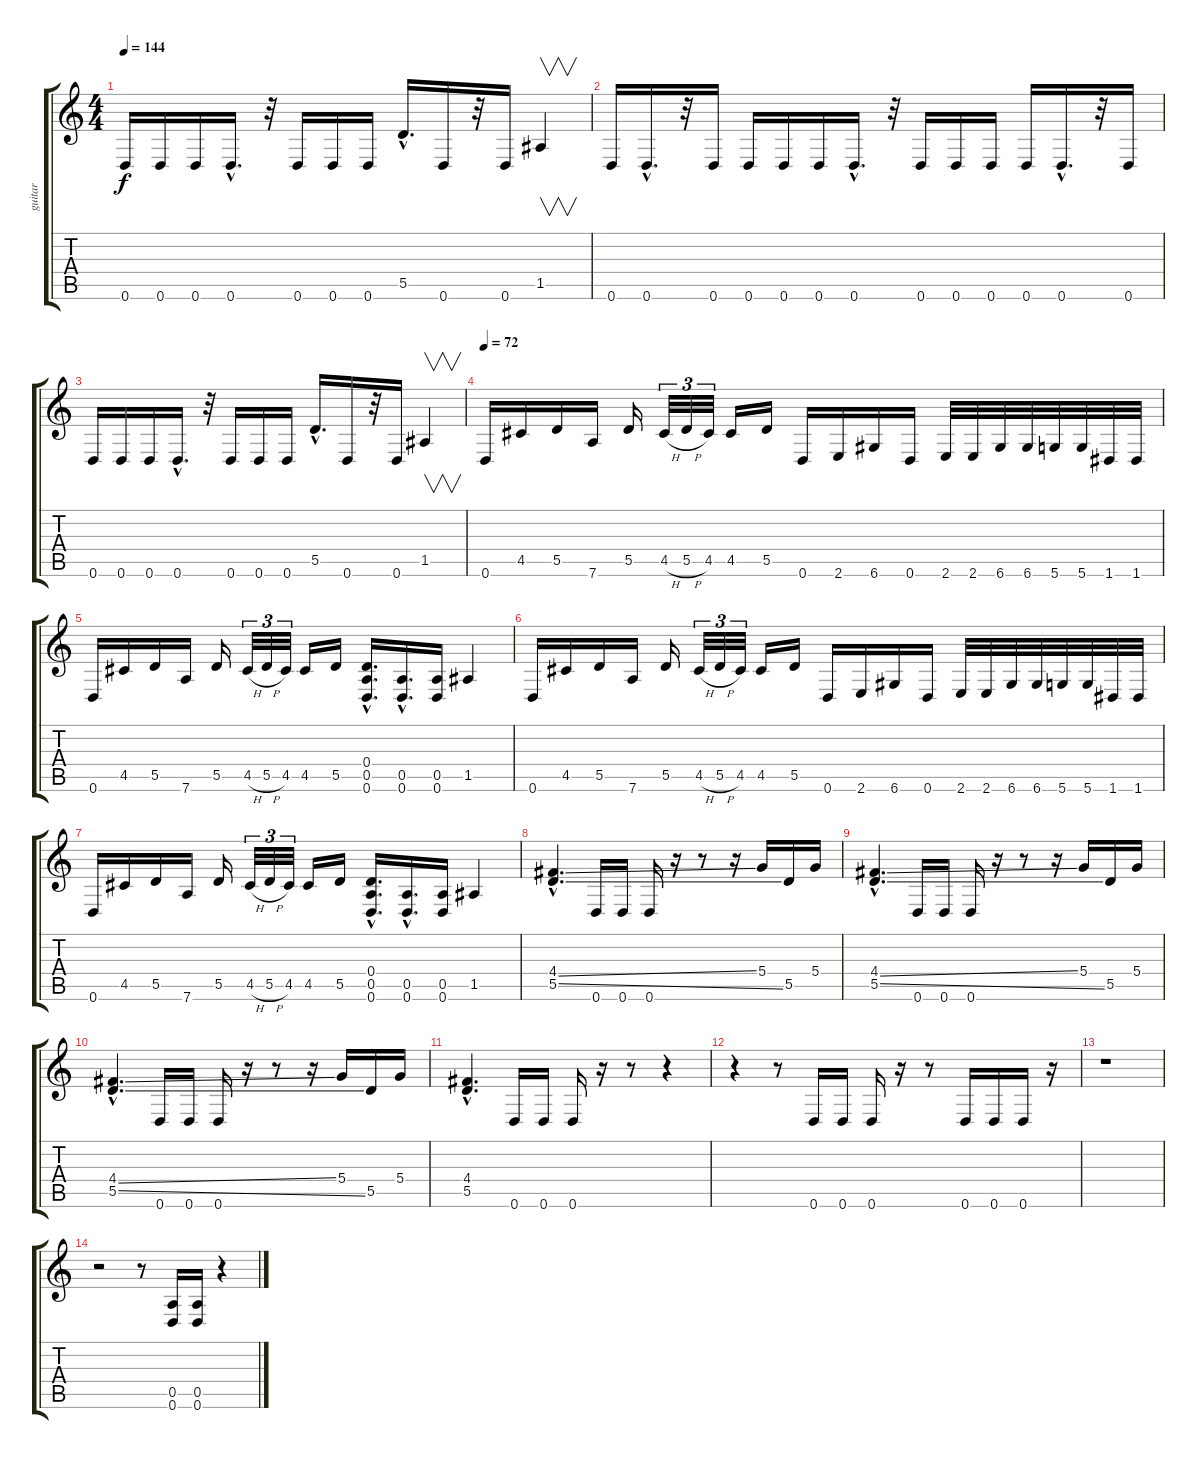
\track ("guitar" "guitar") {instrument distortionguitar}
\staff {score tabs}
\tuning (E4 B3 G3 D3 A2 D2) {hide}
\ts (4 4)
\tempo 144
\clef g2
\ks c
0.6.16{dy f} 0.6.16 0.6.16 0.6{hac}.16{d} r.32 0.6.16 0.6.16 0.6.16 5.5{hac}.16{d} 0.6.16 r.32 0.6.16 1.5.4{v} |
0.6.16 0.6{hac}.16{d} r.32 0.6.16 0.6.16 0.6.16 0.6.16 0.6{hac}.16{d} r.32 0.6.16 0.6.16 0.6.16 0.6.16 0.6{hac}.16{d} r.32 0.6.16 |
0.6.16 0.6.16 0.6.16 0.6{hac}.16{d} r.32 0.6.16 0.6.16 0.6.16 5.5{hac}.16{d} 0.6.16 r.32 0.6.16 1.5.4{v} |
\tempo 72
0.6.16 4.5.16 5.5.16 7.6.16 5.5.16 4.5{h}.32{tu (3 2)} 5.5{h}.32{tu (3 2)} 4.5.32{tu (3 2)} 4.5.16 5.5.16 0.6.16 2.6.16 6.6.16 0.6.16 2.6.32 2.6.32 6.6.32 6.6.32 5.6.32 5.6.32 1.6.32 1.6.32 |
0.6.16 4.5.16 5.5.16 7.6.16 5.5.16 4.5{h}.32{tu (3 2)} 5.5{h}.32{tu (3 2)} 4.5.32{tu (3 2)} 4.5.16 5.5.16 (0.4{hac} 0.5{hac} 0.6{hac}).16{d} (0.5{hac} 0.6{hac}).16{d} (0.5 0.6).16 1.5.4 |
0.6.16 4.5.16 5.5.16 7.6.16 5.5.16 4.5{h}.32{tu (3 2)} 5.5{h}.32{tu (3 2)} 4.5.32{tu (3 2)} 4.5.16 5.5.16 0.6.16 2.6.16 6.6.16 0.6.16 2.6.32 2.6.32 6.6.32 6.6.32 5.6.32 5.6.32 1.6.32 1.6.32 |
0.6.16 4.5.16 5.5.16 7.6.16 5.5.16 4.5{h}.32{tu (3 2)} 5.5{h}.32{tu (3 2)} 4.5.32{tu (3 2)} 4.5.16 5.5.16 (0.4{hac} 0.5{hac} 0.6{hac}).16{d} (0.5{hac} 0.6{hac}).16{d} (0.5 0.6).16 1.5.4 |
(4.4{ss hac} 5.5{ss hac}).4{d} 0.6.16 0.6.16 0.6.16 r.16 r.8 r.16 5.4.16 5.5.16 5.4.16 |
(4.4{ss hac} 5.5{ss hac}).4{d} 0.6.16 0.6.16 0.6.16 r.16 r.8 r.16 5.4.16 5.5.16 5.4.16 |
(4.4{ss hac} 5.5{ss hac}).4{d} 0.6.16 0.6.16 0.6.16 r.16 r.8 r.16 5.4.16 5.5.16 5.4.16 |
(4.4{hac} 5.5{hac}).4{d} 0.6.16 0.6.16 0.6.16 r.16 r.8 r.4 |
r.4 r.8 0.6.16 0.6.16 0.6.16 r.16 r.8 0.6.16 0.6.16 0.6.16 r.16 |
r.1 |
r.2 r.8 (0.5 0.6).16 (0.5 0.6).16 r.4
